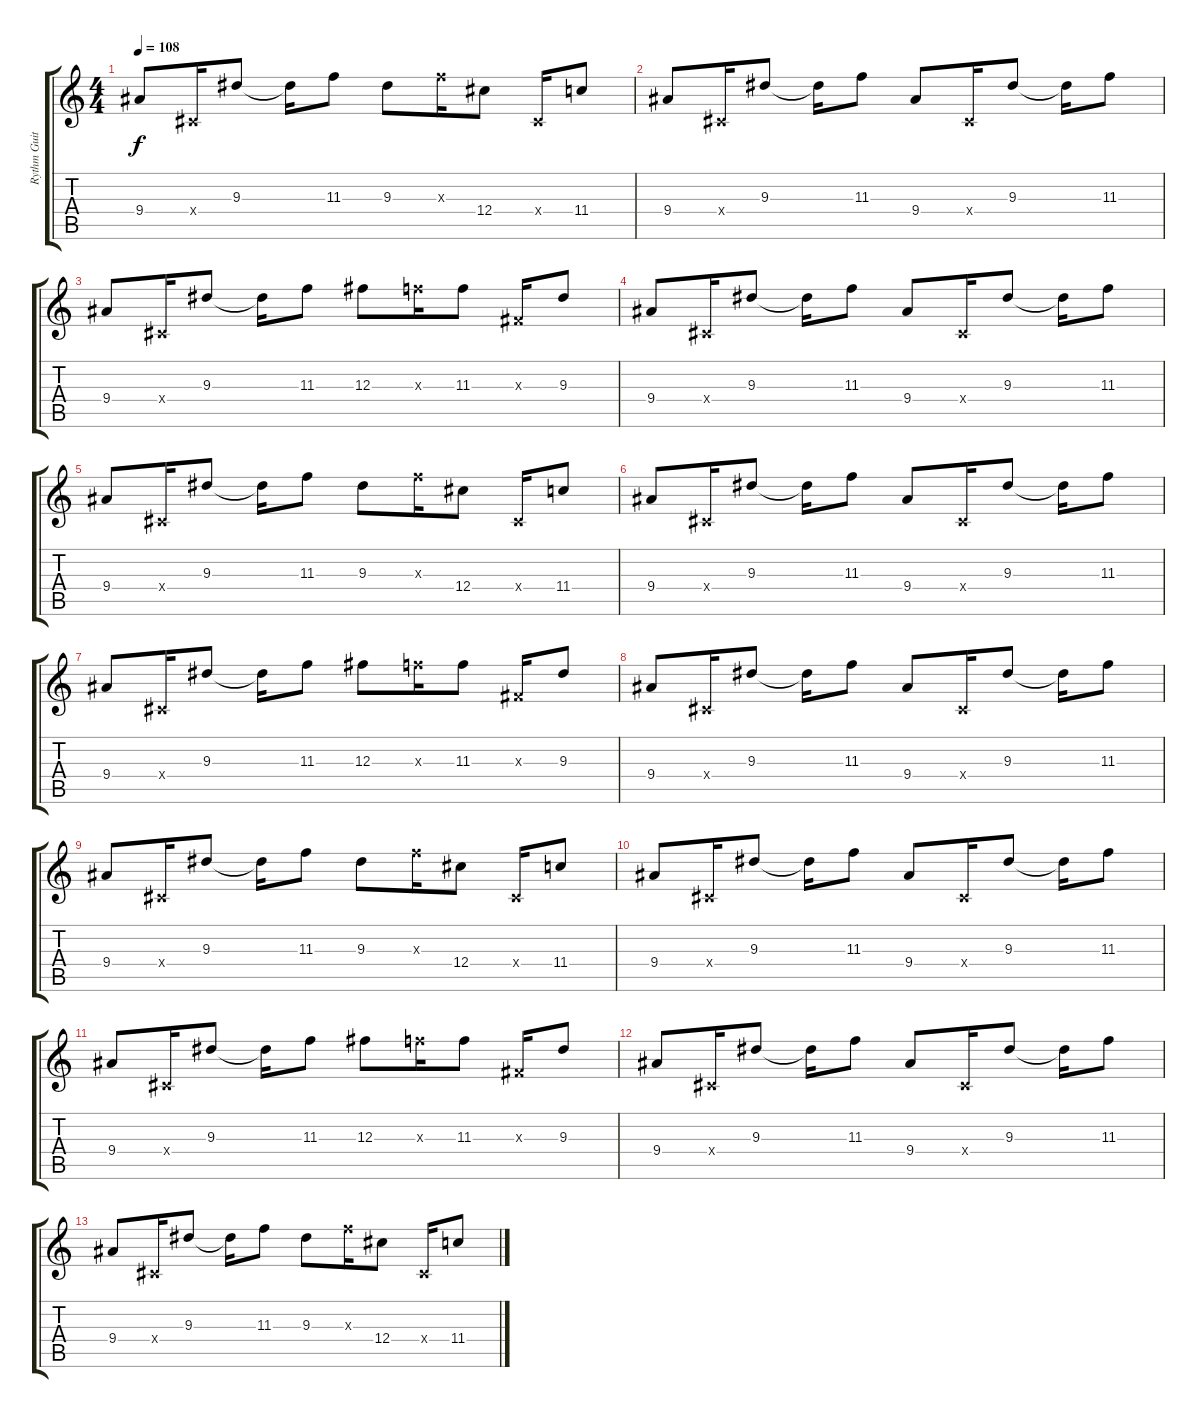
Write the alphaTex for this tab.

\track ("Rythm Guitar" "Rythm Guit") {instrument distortionguitar}
\staff {score tabs}
\tuning (Eb4 Bb3 Gb3 Db3 Ab2 Eb2) {hide}
\ts (4 4)
\tempo 108
\clef g2
\ks c
9.4.8{dy f} 0.4{x}.16 9.3.8 9.3{t}.16 11.3.8 9.3.8 11.3{x}.16 12.4.8 0.4{x}.16 11.4.8 |
9.4.8 0.4{x}.16 9.3.8 9.3{t}.16 11.3.8 9.4.8 0.4{x}.16 9.3.8 9.3{t}.16 11.3.8 |
9.4.8 0.4{x}.16 9.3.8 9.3{t}.16 11.3.8 12.3.8 11.3{x}.16 11.3.8 0.3{x}.16 9.3.8 |
9.4.8 0.4{x}.16 9.3.8 9.3{t}.16 11.3.8 9.4.8 0.4{x}.16 9.3.8 9.3{t}.16 11.3.8 |
9.4.8 0.4{x}.16 9.3.8 9.3{t}.16 11.3.8 9.3.8 11.3{x}.16 12.4.8 0.4{x}.16 11.4.8 |
9.4.8 0.4{x}.16 9.3.8 9.3{t}.16 11.3.8 9.4.8 0.4{x}.16 9.3.8 9.3{t}.16 11.3.8 |
9.4.8 0.4{x}.16 9.3.8 9.3{t}.16 11.3.8 12.3.8 11.3{x}.16 11.3.8 0.3{x}.16 9.3.8 |
9.4.8 0.4{x}.16 9.3.8 9.3{t}.16 11.3.8 9.4.8 0.4{x}.16 9.3.8 9.3{t}.16 11.3.8 |
9.4.8 0.4{x}.16 9.3.8 9.3{t}.16 11.3.8 9.3.8 11.3{x}.16 12.4.8 0.4{x}.16 11.4.8 |
9.4.8 0.4{x}.16 9.3.8 9.3{t}.16 11.3.8 9.4.8 0.4{x}.16 9.3.8 9.3{t}.16 11.3.8 |
9.4.8 0.4{x}.16 9.3.8 9.3{t}.16 11.3.8 12.3.8 11.3{x}.16 11.3.8 0.3{x}.16 9.3.8 |
9.4.8 0.4{x}.16 9.3.8 9.3{t}.16 11.3.8 9.4.8 0.4{x}.16 9.3.8 9.3{t}.16 11.3.8 |
9.4.8 0.4{x}.16 9.3.8 9.3{t}.16 11.3.8 9.3.8 11.3{x}.16 12.4.8 0.4{x}.16 11.4.8
